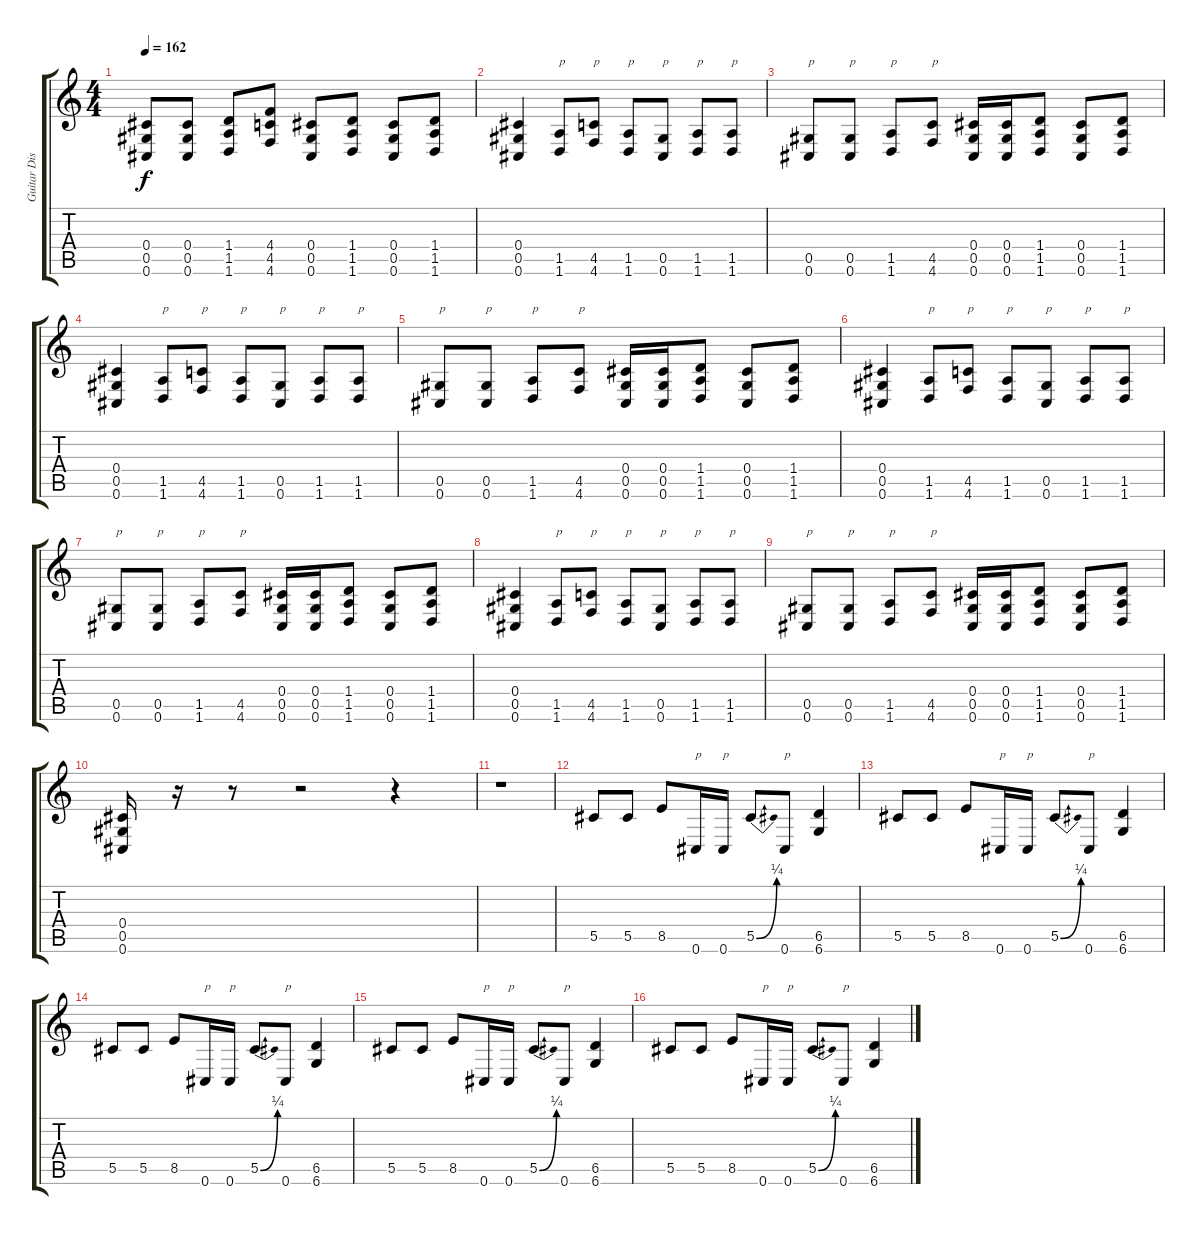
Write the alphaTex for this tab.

\track ("Guitar Disto 2" "Guitar Dis") {instrument distortionguitar}
\staff {score tabs}
\tuning (Eb4 Bb3 Gb3 Db3 Ab2 Db2) {hide}
\ts (4 4)
\tempo 162
\clef g2
\ks c
(0.4 0.5 0.6).8{dy f} (0.4 0.5 0.6).8 (1.4 1.5 1.6).8 (4.4 4.5 4.6).8 (0.4 0.5 0.6).8 (1.4 1.5 1.6).8 (0.4 0.5 0.6).8 (1.4 1.5 1.6).8 |
(0.4 0.5 0.6).4 (1.5 1.6).8{txt "p"} (4.5 4.6).8{txt "p"} (1.5 1.6).8{txt "p"} (0.5 0.6).8{txt "p"} (1.5 1.6).8{txt "p"} (1.5 1.6).8{txt "p"} |
(0.5 0.6).8{txt "p"} (0.5 0.6).8{txt "p"} (1.5 1.6).8{txt "p"} (4.5 4.6).8{txt "p"} (0.4 0.5 0.6).16 (0.4 0.5 0.6).16 (1.4 1.5 1.6).8 (0.4 0.5 0.6).8 (1.4 1.5 1.6).8 |
(0.4 0.5 0.6).4 (1.5 1.6).8{txt "p"} (4.5 4.6).8{txt "p"} (1.5 1.6).8{txt "p"} (0.5 0.6).8{txt "p"} (1.5 1.6).8{txt "p"} (1.5 1.6).8{txt "p"} |
(0.5 0.6).8{txt "p"} (0.5 0.6).8{txt "p"} (1.5 1.6).8{txt "p"} (4.5 4.6).8{txt "p"} (0.4 0.5 0.6).16 (0.4 0.5 0.6).16 (1.4 1.5 1.6).8 (0.4 0.5 0.6).8 (1.4 1.5 1.6).8 |
(0.4 0.5 0.6).4 (1.5 1.6).8{txt "p"} (4.5 4.6).8{txt "p"} (1.5 1.6).8{txt "p"} (0.5 0.6).8{txt "p"} (1.5 1.6).8{txt "p"} (1.5 1.6).8{txt "p"} |
(0.5 0.6).8{txt "p"} (0.5 0.6).8{txt "p"} (1.5 1.6).8{txt "p"} (4.5 4.6).8{txt "p"} (0.4 0.5 0.6).16 (0.4 0.5 0.6).16 (1.4 1.5 1.6).8 (0.4 0.5 0.6).8 (1.4 1.5 1.6).8 |
(0.4 0.5 0.6).4 (1.5 1.6).8{txt "p"} (4.5 4.6).8{txt "p"} (1.5 1.6).8{txt "p"} (0.5 0.6).8{txt "p"} (1.5 1.6).8{txt "p"} (1.5 1.6).8{txt "p"} |
(0.5 0.6).8{txt "p"} (0.5 0.6).8{txt "p"} (1.5 1.6).8{txt "p"} (4.5 4.6).8{txt "p"} (0.4 0.5 0.6).16 (0.4 0.5 0.6).16 (1.4 1.5 1.6).8 (0.4 0.5 0.6).8 (1.4 1.5 1.6).8 |
(0.4 0.5 0.6).16 r.16 r.8 r.2 r.4 |
r.1 |
5.5.8 5.5.8 8.5.8 0.6.16{txt "p"} 0.6.16{txt "p"} 5.5{be (bend 0 0 60 1)}.8 0.6.8{txt "p"} (6.5 6.6).4 |
5.5.8 5.5.8 8.5.8 0.6.16{txt "p"} 0.6.16{txt "p"} 5.5{be (bend 0 0 60 1)}.8 0.6.8{txt "p"} (6.5 6.6).4 |
5.5.8 5.5.8 8.5.8 0.6.16{txt "p"} 0.6.16{txt "p"} 5.5{be (bend 0 0 60 1)}.8 0.6.8{txt "p"} (6.5 6.6).4 |
5.5.8 5.5.8 8.5.8 0.6.16{txt "p"} 0.6.16{txt "p"} 5.5{be (bend 0 0 60 1)}.8 0.6.8{txt "p"} (6.5 6.6).4 |
5.5.8 5.5.8 8.5.8 0.6.16{txt "p"} 0.6.16{txt "p"} 5.5{be (bend 0 0 60 1)}.8 0.6.8{txt "p"} (6.5 6.6).4
